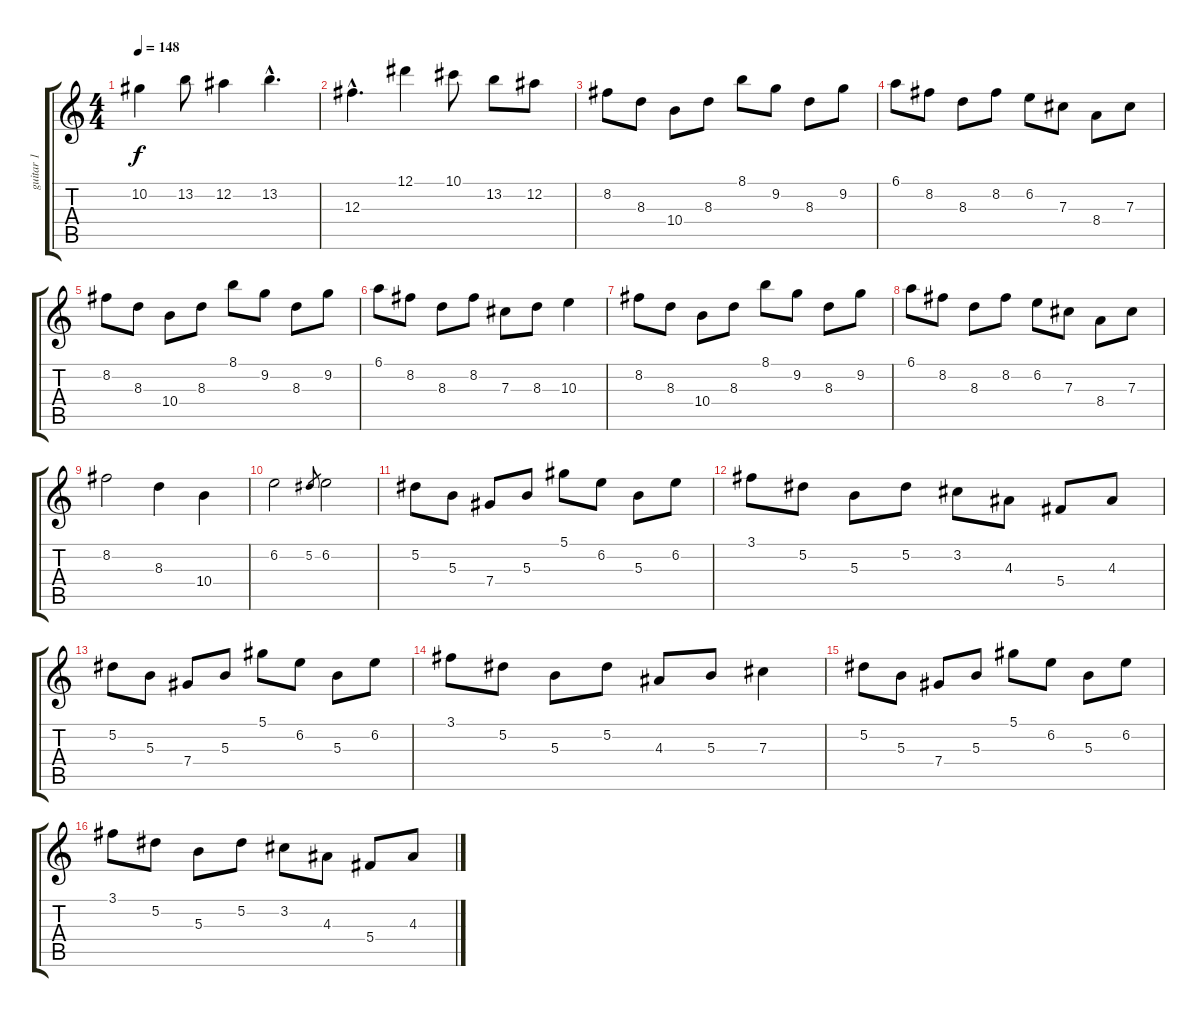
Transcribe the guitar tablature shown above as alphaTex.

\track ("guitar 1" "guitar 1") {instrument distortionguitar}
\staff {score tabs}
\tuning (Eb4 Bb3 Gb3 Db3 Ab2 Eb2) {hide}
\ts (4 4)
\tempo 148
\clef g2
\ks c
10.2.4{dy f} 13.2.8 12.2.4 13.2{hac}.4{d} |
12.3{hac}.4{d} 12.1.4 10.1.8 13.2.8 12.2.8 |
8.2.8 8.3.8 10.4.8 8.3.8 8.1.8 9.2.8 8.3.8 9.2.8 |
6.1.8 8.2.8 8.3.8 8.2.8 6.2.8 7.3.8 8.4.8 7.3.8 |
8.2.8 8.3.8 10.4.8 8.3.8 8.1.8 9.2.8 8.3.8 9.2.8 |
6.1.8 8.2.8 8.3.8 8.2.8 7.3.8 8.3.8 10.3.4 |
8.2.8 8.3.8 10.4.8 8.3.8 8.1.8 9.2.8 8.3.8 9.2.8 |
6.1.8 8.2.8 8.3.8 8.2.8 6.2.8 7.3.8 8.4.8 7.3.8 |
8.2.2 8.3.4 10.4.4 |
6.2.2 5.2.8{gr} 6.2.2 |
5.2.8 5.3.8 7.4.8 5.3.8 5.1.8 6.2.8 5.3.8 6.2.8 |
3.1.8 5.2.8 5.3.8 5.2.8 3.2.8 4.3.8 5.4.8 4.3.8 |
5.2.8 5.3.8 7.4.8 5.3.8 5.1.8 6.2.8 5.3.8 6.2.8 |
3.1.8 5.2.8 5.3.8 5.2.8 4.3.8 5.3.8 7.3.4 |
5.2.8 5.3.8 7.4.8 5.3.8 5.1.8 6.2.8 5.3.8 6.2.8 |
3.1.8 5.2.8 5.3.8 5.2.8 3.2.8 4.3.8 5.4.8 4.3.8
